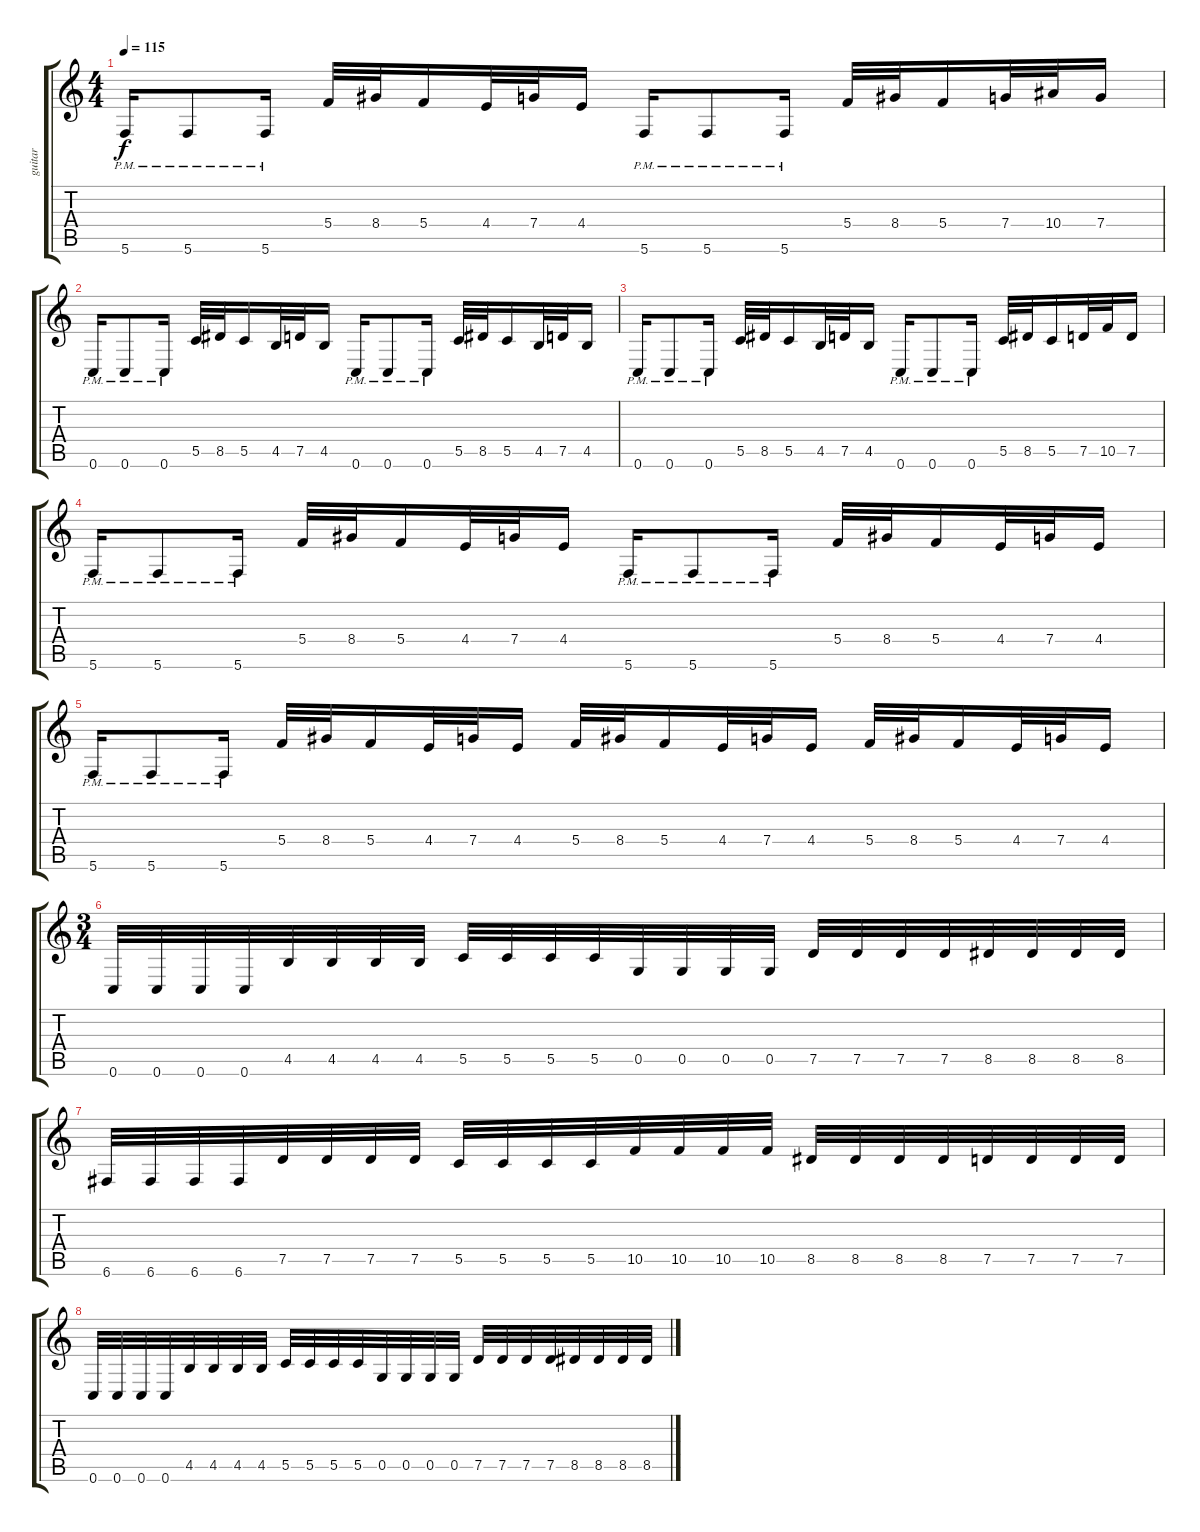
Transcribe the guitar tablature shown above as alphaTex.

\track ("guitar" "guitar") {instrument distortionguitar}
\staff {score tabs}
\tuning (D4 A3 F3 C3 G2 C2) {hide}
\ts (4 4)
\tempo 115
\clef g2
\ks c
5.6{pm}.16{dy f} 5.6{pm}.8 5.6{pm}.16 5.4.32 8.4.32 5.4.16 4.4.32 7.4.32 4.4.16 5.6{pm}.16 5.6{pm}.8 5.6{pm}.16 5.4.32 8.4.32 5.4.16 7.4.32 10.4.32 7.4.16 |
0.6{pm}.16 0.6{pm}.8 0.6{pm}.16 5.5.32 8.5.32 5.5.16 4.5.32 7.5.32 4.5.16 0.6{pm}.16 0.6{pm}.8 0.6{pm}.16 5.5.32 8.5.32 5.5.16 4.5.32 7.5.32 4.5.16 |
0.6{pm}.16 0.6{pm}.8 0.6{pm}.16 5.5.32 8.5.32 5.5.16 4.5.32 7.5.32 4.5.16 0.6{pm}.16 0.6{pm}.8 0.6{pm}.16 5.5.32 8.5.32 5.5.16 7.5.32 10.5.32 7.5.16 |
5.6{pm}.16 5.6{pm}.8 5.6{pm}.16 5.4.32 8.4.32 5.4.16 4.4.32 7.4.32 4.4.16 5.6{pm}.16 5.6{pm}.8 5.6{pm}.16 5.4.32 8.4.32 5.4.16 4.4.32 7.4.32 4.4.16 |
5.6{pm}.16 5.6{pm}.8 5.6{pm}.16 5.4.32 8.4.32 5.4.16 4.4.32 7.4.32 4.4.16 5.4.32 8.4.32 5.4.16 4.4.32 7.4.32 4.4.16 5.4.32 8.4.32 5.4.16 4.4.32 7.4.32 4.4.16 |
\ts (3 4)
0.6.32 0.6.32 0.6.32 0.6.32 4.5.32 4.5.32 4.5.32 4.5.32 5.5.32 5.5.32 5.5.32 5.5.32 0.5.32 0.5.32 0.5.32 0.5.32 7.5.32 7.5.32 7.5.32 7.5.32 8.5.32 8.5.32 8.5.32 8.5.32 |
6.6.32 6.6.32 6.6.32 6.6.32 7.5.32 7.5.32 7.5.32 7.5.32 5.5.32 5.5.32 5.5.32 5.5.32 10.5.32 10.5.32 10.5.32 10.5.32 8.5.32 8.5.32 8.5.32 8.5.32 7.5.32 7.5.32 7.5.32 7.5.32 |
0.6.32 0.6.32 0.6.32 0.6.32 4.5.32 4.5.32 4.5.32 4.5.32 5.5.32 5.5.32 5.5.32 5.5.32 0.5.32 0.5.32 0.5.32 0.5.32 7.5.32 7.5.32 7.5.32 7.5.32 8.5.32 8.5.32 8.5.32 8.5.32
